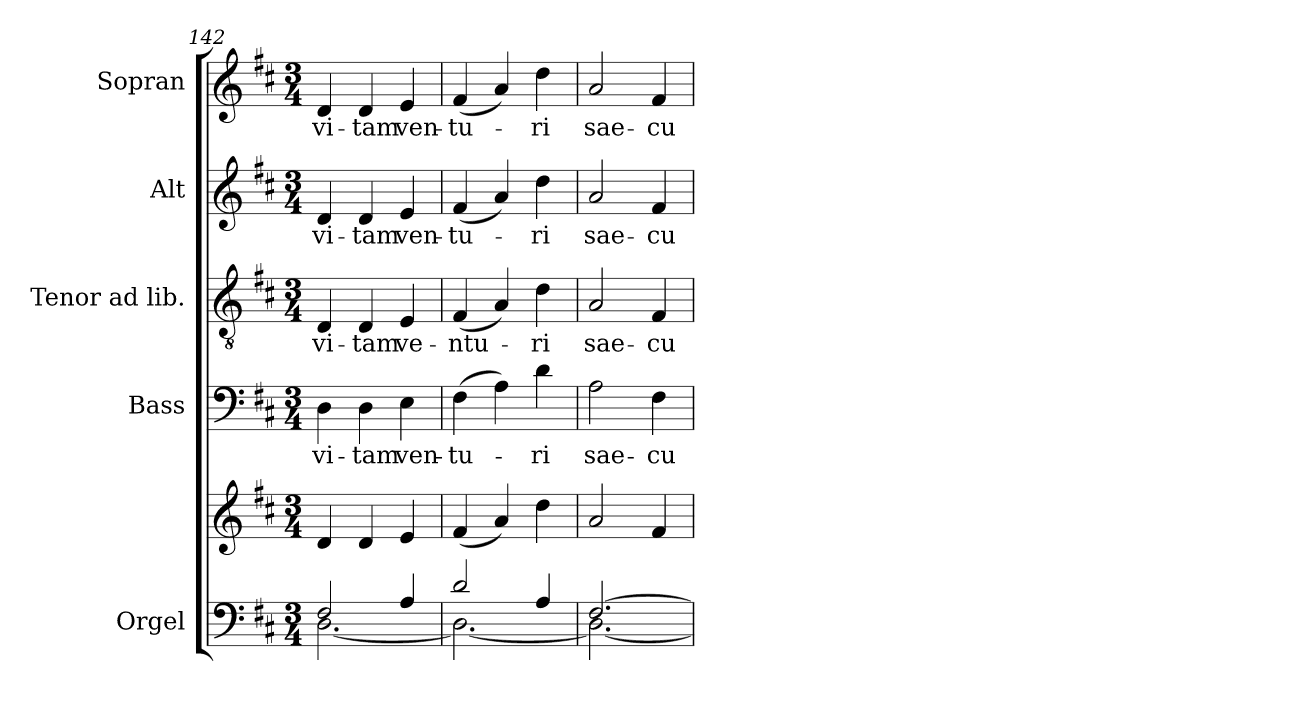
**kern	**kern	**kern	**text	**kern	**text	**kern	**text	**kern	**text
*part5	*part5	*part4	*part4	*part3	*part3	*part2	*part2	*part1	*part1
*staff6	*staff5	*staff4	*staff4	*staff3	*staff3	*staff2	*staff2	*staff1	*staff1
*I"Orgel	*	*I"Bass	*	*I"Tenor ad lib.	*	*I"Alt	*	*I"Sopran	*
*I'Org.	*	*I'B.	*	*I'T.	*	*I'A.	*	*I'S.	*
*clefF4	*clefG2	*clefF4	*	*clefGv2	*	*clefG2	*	*clefG2	*
*k[f#c#]	*k[f#c#]	*k[f#c#]	*	*k[f#c#]	*	*k[f#c#]	*	*k[f#c#]	*
*D:	*D:	*D:	*	*D:	*	*D:	*	*D:	*
*M3/4	*M3/4	*M3/4	*	*M3/4	*	*M3/4	*	*M3/4	*
=142	=142	=142	=142	=142	=142	=142	=142	=142	=142
*^	*	*	*	*	*	*	*	*	*
!	!	!	!	!LO:LY:b	!	!LO:LY:b	!	!LO:LY:b	!	!LO:LY:b
2F#/	[<2.D\	4d/	4D\	vi-	4D/	vi-	4d/	vi-	4d/	vi-
!	!	!	!	!LO:LY:b	!	!LO:LY:b	!	!LO:LY:b	!	!LO:LY:b
.	.	4d/	4D\	-tam	4D/	-tam	4d/	-tam	4d/	-tam
!	!	!	!	!LO:LY:b	!	!LO:LY:b	!	!LO:LY:b	!	!LO:LY:b
4A/	.	4e/	4E\	ven-	4E/	ve-	4e/	ven-	4e/	ven-
=143	=143	=143	=143	=143	=143	=143	=143	=143	=143	=143
!	!	!	!	!LO:LY:b	!	!LO:LY:b	!	!LO:LY:b	!	!LO:LY:b
2d/	2.D\_	(<4f#/	(>4F#\	-tu-	(<4F#/	-ntu-	(<4f#/	-tu-	(<4f#/	-tu-
.	.	4a/)	4A\)	.	4A/)	.	4a/)	.	4a/)	.
!	!	!	!	!LO:LY:b	!	!LO:LY:b	!	!LO:LY:b	!	!LO:LY:b
4A/	.	4dd\	4d\	-ri	4d\	-ri	4dd\	-ri	4dd\	-ri
=144	=144	=144	=144	=144	=144	=144	=144	=144	=144	=144
!	!	!	!	!LO:LY:b	!	!LO:LY:b	!	!LO:LY:b	!	!LO:LY:b
[>2.F#/	2.D\_	2a/	2A\	sae-	2A/	sae-	2a/	sae-	2a/	sae-
!	!	!	!	!LO:LY:b	!	!LO:LY:b	!	!LO:LY:b	!	!LO:LY:b
.	.	4f#/	4F#\	-cu-	4F#/	-cu-	4f#/	-cu-	4f#/	-cu-
*v	*v	*	*	*	*	*	*	*	*	*
=	=	=	=	=	=	=	=	=	=
*-	*-	*-	*-	*-	*-	*-	*-	*-	*-
